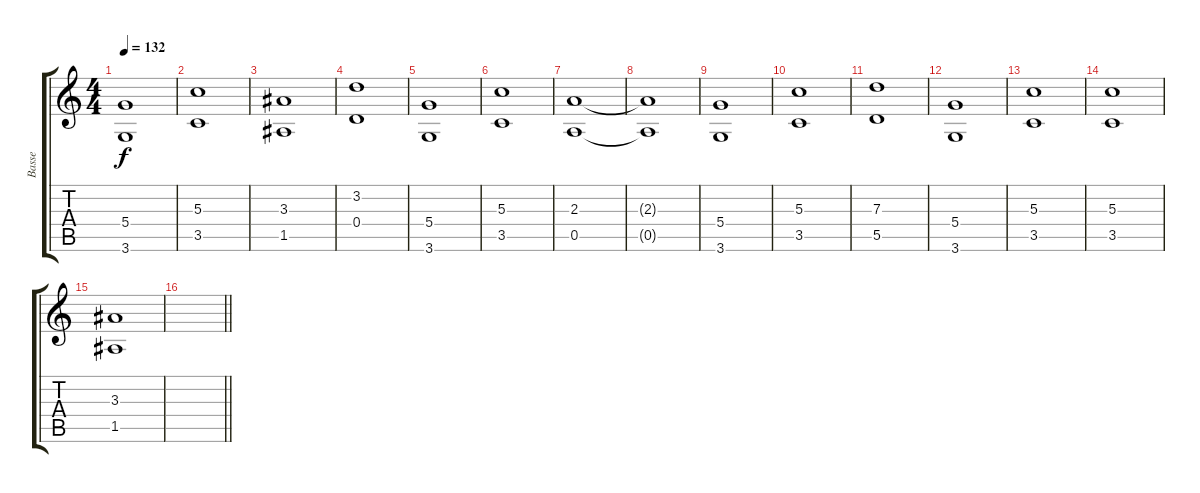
\track ("Basse" "Basse") {instrument synthbass2}
\staff {score tabs}
\tuning (E4 B3 G3 D3 A2 E2) {hide}
\ts (4 4)
\section ("" "")
\tempo 132
\clef g2
\ks c
(5.4 3.6).1{dy f} |
(5.3 3.5).1 |
(3.3 1.5).1 |
(3.2 0.4).1 |
(5.4 3.6).1 |
(5.3 3.5).1 |
(2.3 0.5).1 |
(2.3{t} 0.5{t}).1 |
(5.4 3.6).1 |
(5.3 3.5).1 |
(7.3 5.5).1 |
(5.4 3.6).1 |
(5.3 3.5).1 |
(5.3 3.5).1 |
(3.3 1.5).1 |
\barLineRight lightlight
